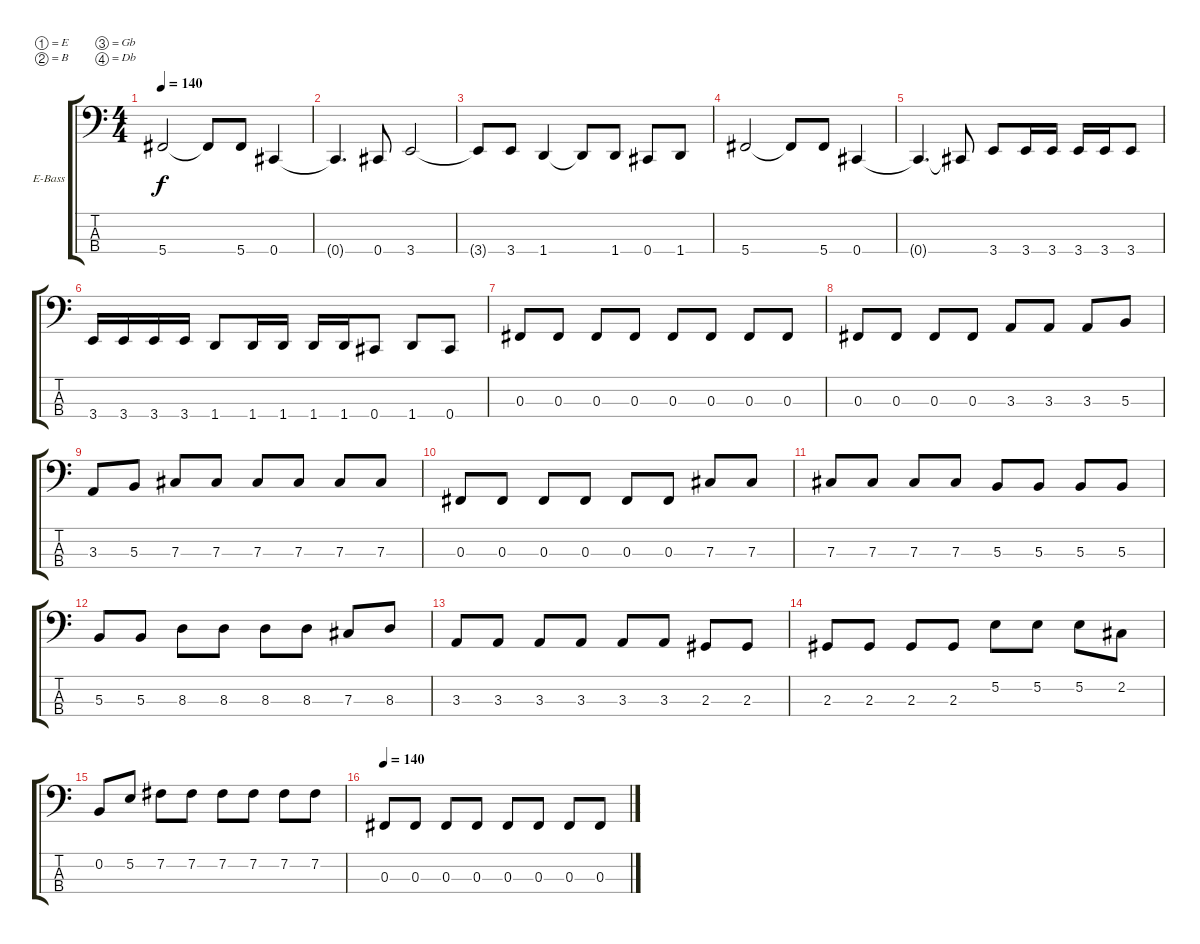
\bracketExtendMode groupsimilarinstruments
\firstSystemTrackNameOrientation horizontal
\otherSystemsTrackNameOrientation horizontal
\track ("Bass" "E-Bass") {instrument electricbassfinger}
\staff {score tabs}
\tuning (E2 B1 Gb1 Db1)
\ts (4 4)
\tempo 140
\clef f4
\ks c
5.4.2{dy f} 5.4{t}.8 5.4.8 0.4.4 |
0.4{t}.4{d} 0.4.8 3.4.2 |
3.4{t}.8 3.4.8 1.4.4 1.4{t}.8 1.4.8 0.4.8 1.4.8 |
5.4.2 5.4{t}.8 5.4.8 0.4.4 |
0.4{t}.4{d} 0.4{t}.8 3.4.8 3.4.16 3.4.16 3.4.16 3.4.16 3.4.8 |
3.4.16 3.4.16 3.4.16 3.4.16 1.4.8 1.4.16 1.4.16 1.4.16 1.4.16 0.4.8 1.4.8 0.4.8 |
0.3.8 0.3.8 0.3.8 0.3.8 0.3.8 0.3.8 0.3.8 0.3.8 |
0.3.8 0.3.8 0.3.8 0.3.8 3.3.8 3.3.8 3.3.8 5.3.8 |
3.3.8 5.3.8 7.3.8 7.3.8 7.3.8 7.3.8 7.3.8 7.3.8 |
0.3.8 0.3.8 0.3.8 0.3.8 0.3.8 0.3.8 7.3.8 7.3.8 |
7.3.8 7.3.8 7.3.8 7.3.8 5.3.8 5.3.8 5.3.8 5.3.8 |
5.3.8 5.3.8 8.3.8 8.3.8 8.3.8 8.3.8 7.3.8 8.3.8 |
3.3.8 3.3.8 3.3.8 3.3.8 3.3.8 3.3.8 2.3.8 2.3.8 |
2.3.8 2.3.8 2.3.8 2.3.8 5.2.8 5.2.8 5.2.8 2.2.8 |
0.2.8 5.2.8 7.2.8 7.2.8 7.2.8 7.2.8 7.2.8 7.2.8 |
\tempo 140
0.3.8 0.3.8 0.3.8 0.3.8 0.3.8 0.3.8 0.3.8 0.3.8
